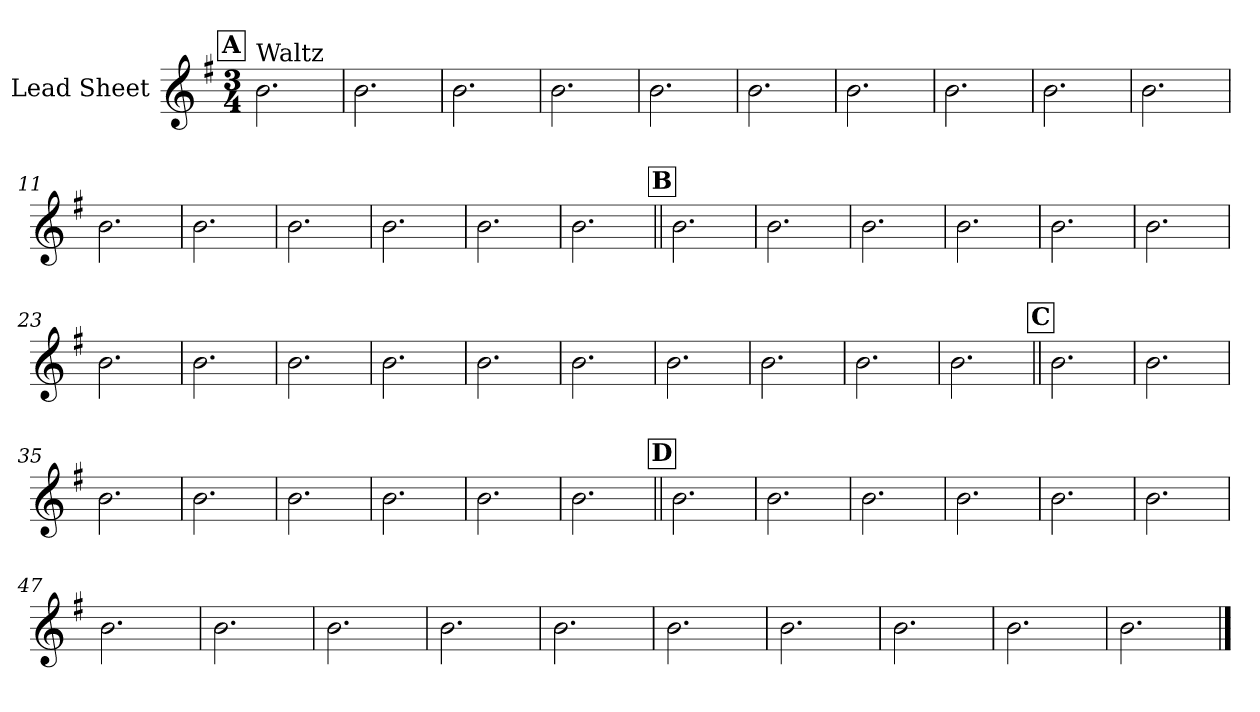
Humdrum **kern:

**kern
*part1
*staff1
*I"Lead Sheet
*clefG2
*k[f#]
*e:
*M3/4
!!LO:REH:place=s1:a:fs=14:t=A
=1
!LO:TX:a:t=Waltz
2.b\
=2
2.b\
=3
2.b\
=4
2.b\
=5
2.b\
=6
2.b\
=7
2.b\
=8
2.b\
!!LO:LB:g=z
=9
2.b\
=10
2.b\
=11
2.b\
=12
2.b\
=13
2.b\
=14
2.b\
=15
2.b\
=16
2.b\
!!LO:LB:g=z
!!LO:REH:place=s1:a:fs=14:t=B
=17||
2.b\
=18
2.b\
=19
2.b\
=20
2.b\
=21
2.b\
=22
2.b\
=23
2.b\
=24
2.b\
!!LO:LB:g=z
=25
2.b\
=26
2.b\
=27
2.b\
=28
2.b\
=29
2.b\
=30
2.b\
=31
2.b\
=32
2.b\
!!LO:LB:g=z
!!LO:REH:place=s1:a:fs=14:t=C
=33||
2.b\
=34
2.b\
=35
2.b\
=36
2.b\
=37
2.b\
=38
2.b\
=39
2.b\
=40
2.b\
!!LO:LB:g=z
!!LO:REH:place=s1:a:fs=14:t=D
=41||
2.b\
=42
2.b\
=43
2.b\
=44
2.b\
=45
2.b\
=46
2.b\
=47
2.b\
=48
2.b\
!!LO:LB:g=z
=49
2.b\
=50
2.b\
=51
2.b\
=52
2.b\
=53
2.b\
=54
2.b\
=55
2.b\
=56
2.b\
==
*-
